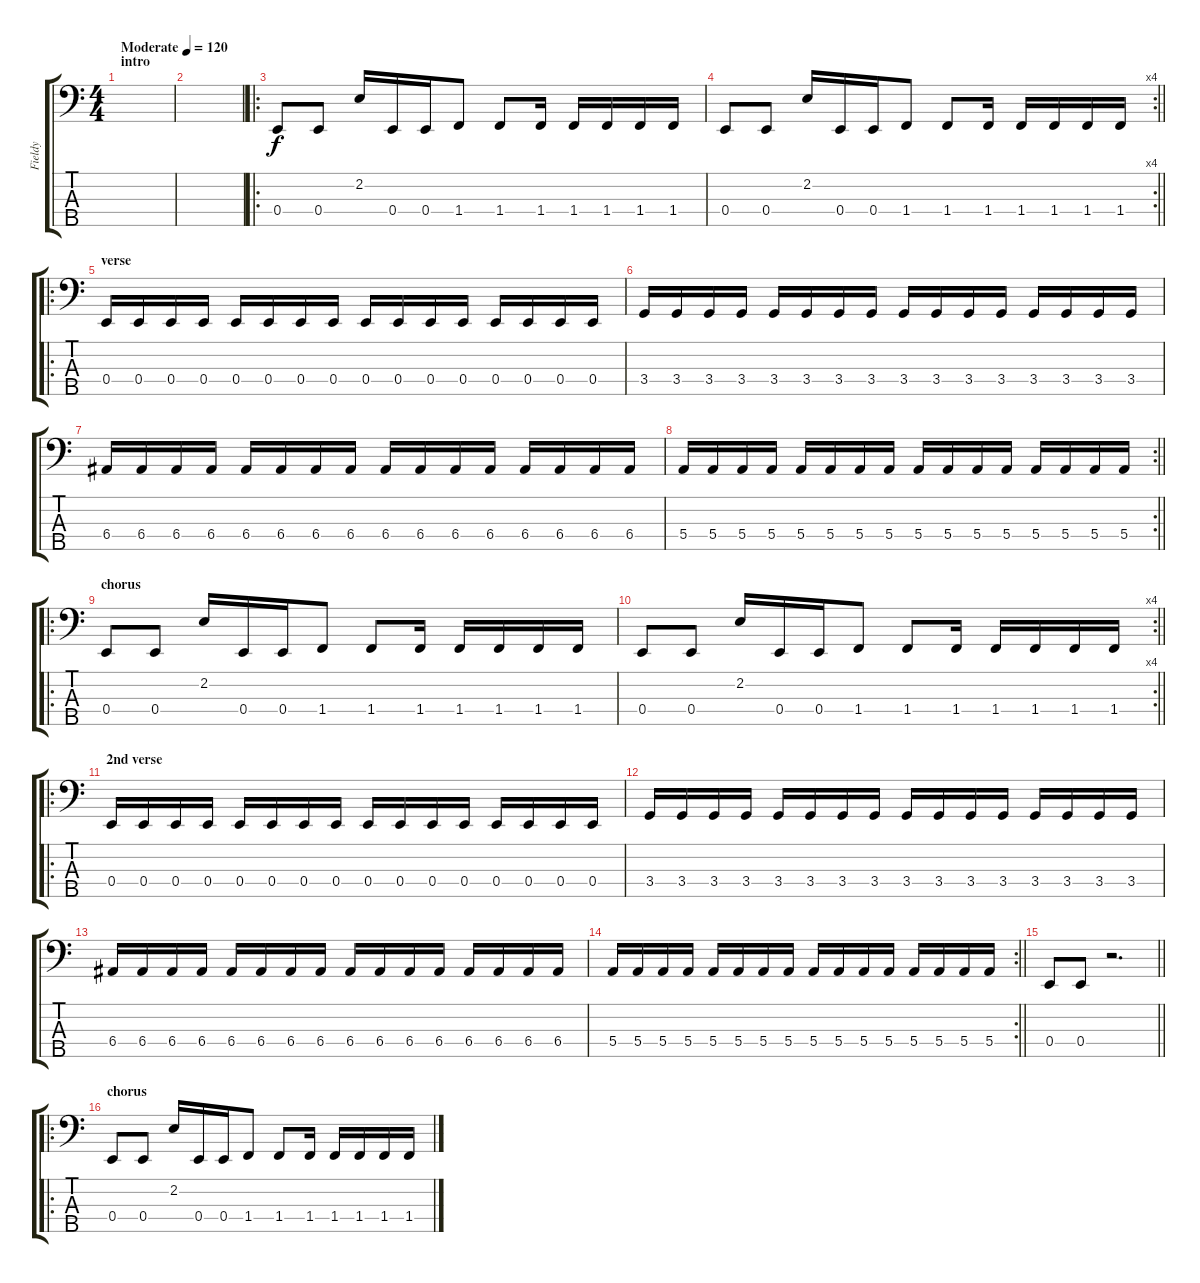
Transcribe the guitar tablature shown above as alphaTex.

\track ("Fieldy" "Fieldy") {instrument slapbass1}
\staff {score tabs}
\tuning (G2 D2 A1 E1 B0) {hide}
\ts (4 4)
\section ("" "intro")
\tempo (120 "Moderate")
\clef f4
\ks c
|
|
\ro
0.4.8 0.4.8 2.2.16 0.4.16 0.4.16 1.4.8 1.4.8 1.4.16 1.4.16 1.4.16 1.4.16 1.4.16 |
\rc 4
\barLineRight lightlight
0.4.8 0.4.8 2.2.16 0.4.16 0.4.16 1.4.8 1.4.8 1.4.16 1.4.16 1.4.16 1.4.16 1.4.16 |
\ro
\section ("" "verse")
0.4.16{instrument electricbassfinger} 0.4.16 0.4.16 0.4.16 0.4.16 0.4.16 0.4.16 0.4.16 0.4.16 0.4.16 0.4.16 0.4.16 0.4.16 0.4.16 0.4.16 0.4.16 |
3.4.16 3.4.16 3.4.16 3.4.16 3.4.16 3.4.16 3.4.16 3.4.16 3.4.16 3.4.16 3.4.16 3.4.16 3.4.16 3.4.16 3.4.16 3.4.16 |
6.4.16 6.4.16 6.4.16 6.4.16 6.4.16 6.4.16 6.4.16 6.4.16 6.4.16 6.4.16 6.4.16 6.4.16 6.4.16 6.4.16 6.4.16 6.4.16 |
\rc 2
\barLineRight lightlight
5.4.16 5.4.16 5.4.16 5.4.16 5.4.16 5.4.16 5.4.16 5.4.16 5.4.16 5.4.16 5.4.16 5.4.16 5.4.16 5.4.16 5.4.16 5.4.16 |
\ro
\section ("" "chorus")
0.4.8{instrument slapbass1} 0.4.8 2.2.16 0.4.16 0.4.16 1.4.8 1.4.8 1.4.16 1.4.16 1.4.16 1.4.16 1.4.16 |
\rc 4
\barLineRight lightlight
0.4.8 0.4.8 2.2.16 0.4.16 0.4.16 1.4.8 1.4.8 1.4.16 1.4.16 1.4.16 1.4.16 1.4.16 |
\ro
\section ("" "2nd verse")
0.4.16{instrument electricbassfinger} 0.4.16 0.4.16 0.4.16 0.4.16 0.4.16 0.4.16 0.4.16 0.4.16 0.4.16 0.4.16 0.4.16 0.4.16 0.4.16 0.4.16 0.4.16 |
3.4.16 3.4.16 3.4.16 3.4.16 3.4.16 3.4.16 3.4.16 3.4.16 3.4.16 3.4.16 3.4.16 3.4.16 3.4.16 3.4.16 3.4.16 3.4.16 |
6.4.16 6.4.16 6.4.16 6.4.16 6.4.16 6.4.16 6.4.16 6.4.16 6.4.16 6.4.16 6.4.16 6.4.16 6.4.16 6.4.16 6.4.16 6.4.16 |
\rc 2
\barLineRight lightlight
5.4.16 5.4.16 5.4.16 5.4.16 5.4.16 5.4.16 5.4.16 5.4.16 5.4.16 5.4.16 5.4.16 5.4.16 5.4.16 5.4.16 5.4.16 5.4.16 |
\barLineRight lightlight
0.4.8{instrument slapbass1} 0.4.8 r.2{d} |
\ro
\section ("" "chorus")
0.4.8{instrument slapbass1} 0.4.8 2.2.16 0.4.16 0.4.16 1.4.8 1.4.8 1.4.16 1.4.16 1.4.16 1.4.16 1.4.16
